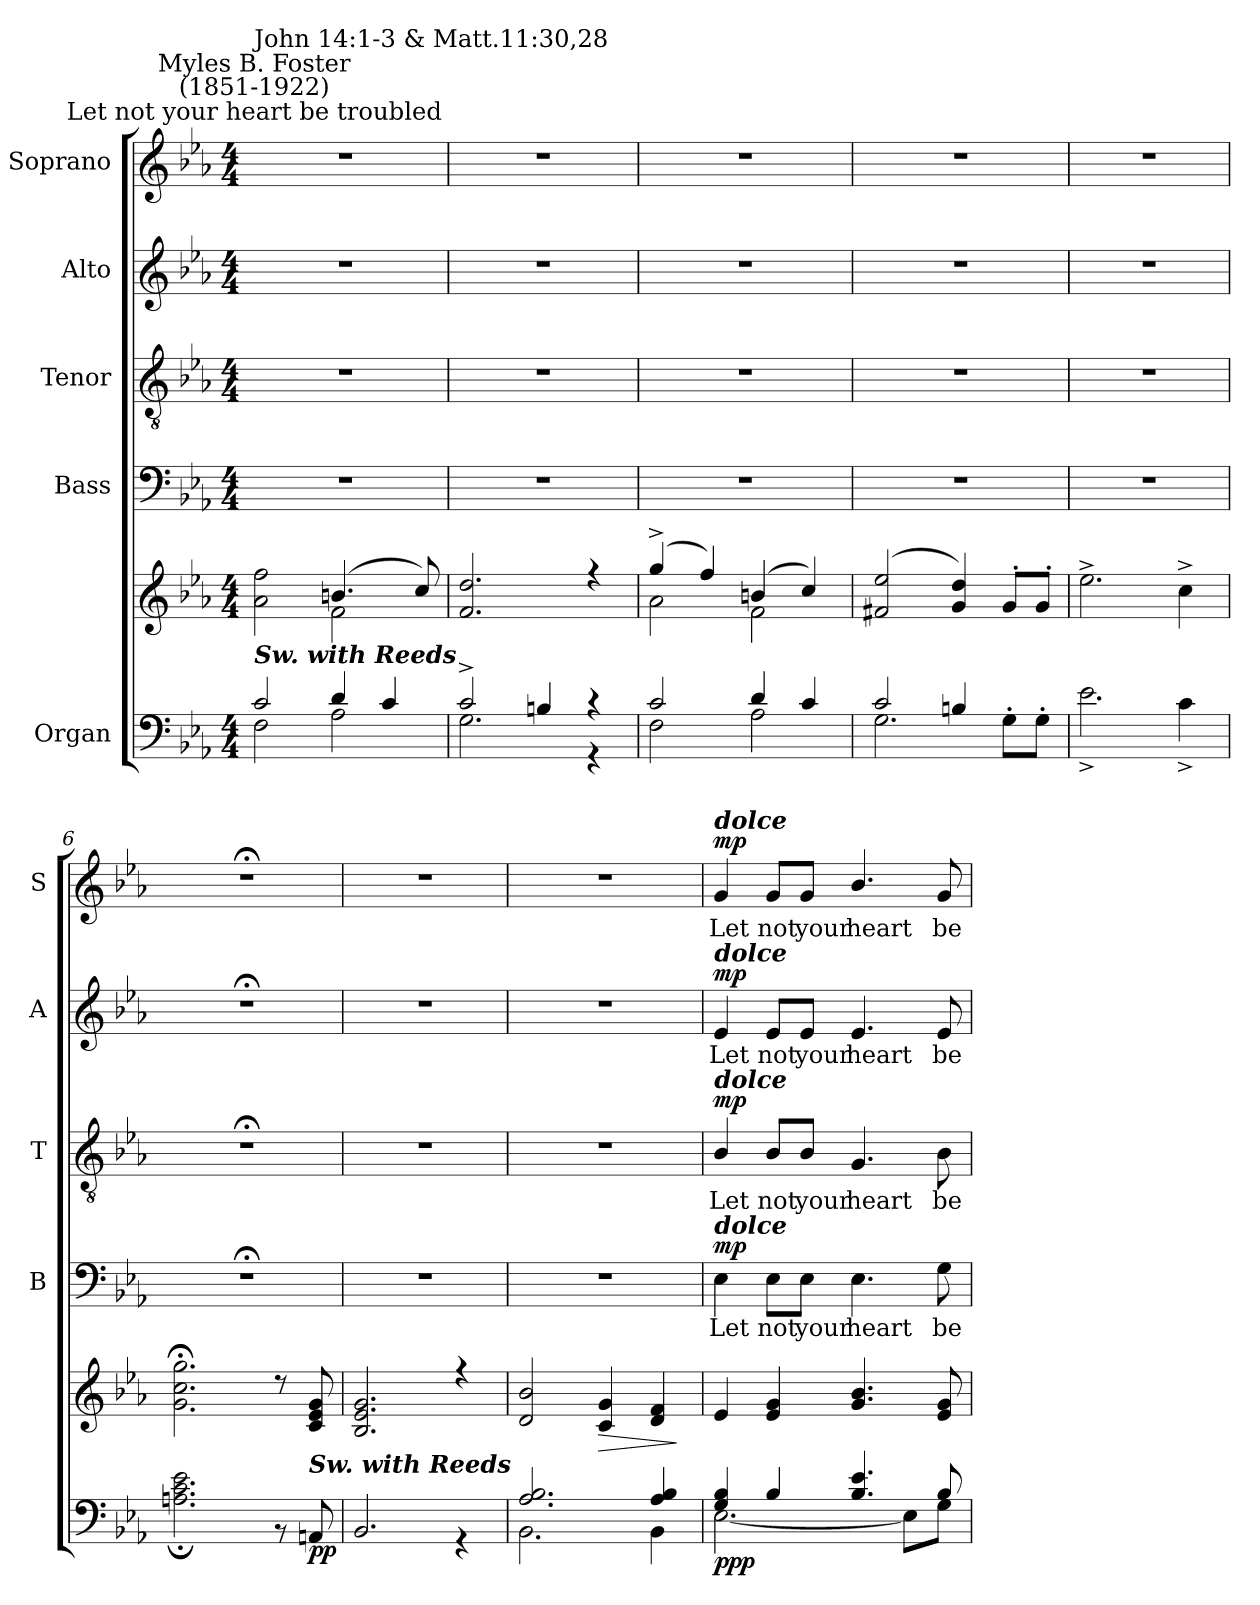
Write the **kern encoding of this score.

**kern	**kern	**dynam	**kern	**text	**dynam	**kern	**text	**dynam	**kern	**text	**dynam	**kern	**text	**dynam
*part5	*part5	*part5	*part4	*part4	*part4	*part3	*part3	*part3	*part2	*part2	*part2	*part1	*part1	*part1
*staff6	*staff5	*staff5/6	*staff4	*staff4	*staff4	*staff3	*staff3	*staff3	*staff2	*staff2	*staff2	*staff1	*staff1	*staff1
*I"Organ	*	*	*I"Bass	*	*	*I"Tenor	*	*	*I"Alto	*	*	*I"Soprano	*	*
*	*	*	*I'B	*	*	*I'T	*	*	*I'A	*	*	*I'S	*	*
*clefF4	*clefG2	*	*clefF4	*	*	*clefGv2	*	*	*clefG2	*	*	*clefG2	*	*
*k[b-e-a-]	*k[b-e-a-]	*	*k[b-e-a-]	*	*	*k[b-e-a-]	*	*	*k[b-e-a-]	*	*	*k[b-e-a-]	*	*
*E-:	*E-:	*	*E-:	*	*	*E-:	*	*	*E-:	*	*	*E-:	*	*
*M4/4	*M4/4	*	*M4/4	*	*	*M4/4	*	*	*M4/4	*	*	*M4/4	*	*
=1	=1	=1	=1	=1	=1	=1	=1	=1	=1	=1	=1	=1	=1	=1
*^	*^	*	*	*	*	*	*	*	*	*	*	*	*	*
!	!	!	!	!	!	!	!	!	!	!	!	!	!	!LO:TX:a:cj:t=Let not your heart be troubled	!	!
!	!	!	!	!	!	!	!	!	!	!	!	!	!	!LO:TX:a:cj:t=Myles B. Foster\n(1851-1922)	!	!
!	!	!	!	!	!	!	!	!	!	!	!	!	!	!LO:TX:a:t=John 14&colon;1-3 & Matt.11&colon;30,28	!	!
!	!	!LO:TX:b:Bi:t=Sw. with Reeds	!	!	!	!	!	!	!	!	!	!	!	!	!	!
2c/	2F\	2a-\ 2ff\	2ryy	.	1r	.	.	1r	.	.	1r	.	.	1r	.	.
4d/	2A-\	(>4.bn/	2f\	.	.	.	.	.	.	.	.	.	.	.	.	.
4c/	.	.	.	.	.	.	.	.	.	.	.	.	.	.	.	.
.	.	8cc/)	.	.	.	.	.	.	.	.	.	.	.	.	.	.
=2	=2	=2	=2	=2	=2	=2	=2	=2	=2	=2	=2	=2	=2	=2	=2	=2
2c^/	2.G\	2.f/ 2.dd/	1ryy	.	1r	.	.	1r	.	.	1r	.	.	1r	.	.
4Bn/	.	.	.	.	.	.	.	.	.	.	.	.	.	.	.	.
4r	4r	4r	.	.	.	.	.	.	.	.	.	.	.	.	.	.
=3	=3	=3	=3	=3	=3	=3	=3	=3	=3	=3	=3	=3	=3	=3	=3	=3
2c/	2F\	(>4gg^/	2a-\	.	1r	.	.	1r	.	.	1r	.	.	1r	.	.
.	.	4ff/)	.	.	.	.	.	.	.	.	.	.	.	.	.	.
4d/	2A-\	(>4bn/	2f\	.	.	.	.	.	.	.	.	.	.	.	.	.
4c/	.	4cc/)	.	.	.	.	.	.	.	.	.	.	.	.	.	.
=4	=4	=4	=4	=4	=4	=4	=4	=4	=4	=4	=4	=4	=4	=4	=4	=4
2c/	2.G\	(>2f#X/ 2ee-/	1ryy	.	1r	.	.	1r	.	.	1r	.	.	1r	.	.
4Bn/	.	4g/ 4dd/)	.	.	.	.	.	.	.	.	.	.	.	.	.	.
4ryy	8G'\L	8g'/L	.	.	.	.	.	.	.	.	.	.	.	.	.	.
.	8G'\J	8g'/J	.	.	.	.	.	.	.	.	.	.	.	.	.	.
=5	=5	=5	=5	=5	=5	=5	=5	=5	=5	=5	=5	=5	=5	=5	=5	=5
1ryy	2.e-^\	2.ee-^\	1ryy	.	1r	.	.	1r	.	.	1r	.	.	1r	.	.
.	4c^\	4cc^\	.	.	.	.	.	.	.	.	.	.	.	.	.	.
=6	=6	=6	=6	=6	=6	=6	=6	=6	=6	=6	=6	=6	=6	=6	=6	=6
!	!	!	!	!LO:DY:b=2	!	!	!	!	!	!	!	!	!	!	!	!
!	!	!	!	!LO:DY:n=1:b	!	!	!	!	!	!	!	!	!	!	!	!
1ryy	2.An\; 2.c\; 2.e-\;	2.g\;< 2.cc\;< 2.gg\;<	1ryy	sf sf	1r;<	.	.	1r;<	.	.	1r;<	.	.	1r;<	.	.
.	8r	8r	.	.	.	.	.	.	.	.	.	.	.	.	.	.
!	!	!LO:TX:b:Bi:t=Sw. with Reeds	!	!	!	!	!	!	!	!	!	!	!	!	!	!
!	!	!	!	!LO:DY:n=2:b=2	!	!	!	!	!	!	!	!	!	!	!	!
!	!	!	!	!LO:DY:n=3:b	!	!	!	!	!	!	!	!	!	!	!	!
.	8AAn/	8c/ 8e-/ 8g/	.	p p	.	.	.	.	.	.	.	.	.	.	.	.
=7	=7	=7	=7	=7	=7	=7	=7	=7	=7	=7	=7	=7	=7	=7	=7	=7
1ryy	2.BB-/	2.B-/ 2.e-/ 2.g/	1ryy	.	1r	.	.	1r	.	.	1r	.	.	1r	.	.
.	4r	4r	.	.	.	.	.	.	.	.	.	.	.	.	.	.
=8	=8	=8	=8	=8	=8	=8	=8	=8	=8	=8	=8	=8	=8	=8	=8	=8
2.A-/ 2.B-/	2.BB-\	2d/ 2b-/	1ryy	.	1r	.	.	1r	.	.	1r	.	.	1r	.	.
!	!	!	!	!LO:HP:b	!	!	!	!	!	!	!	!	!	!	!	!
.	.	4c/ 4g/	.	>	.	.	.	.	.	.	.	.	.	.	.	.
4A-/ 4B-/	4BB-\	4d/ 4f/	.	.	.	.	.	.	.	.	.	.	.	.	.	.
*v	*v	*	*	*	*	*	*	*	*	*	*	*	*	*	*	*
*	*v	*v	*	*	*	*	*	*	*	*	*	*	*	*	*
.	.	]	.	.	.	.	.	.	.	.	.	.	.	.
=9	=9	=9	=9	=9	=9	=9	=9	=9	=9	=9	=9	=9	=9	=9
*^	*^	*	*	*	*	*	*	*	*	*	*	*	*	*
!	!	!	!	!	!	!	!	!	!	!	!	!	!	!LO:TX:a:Bi:t=dolce	!	!
!	!	!	!	!	!	!	!	!	!	!	!LO:TX:a:Bi:t=dolce	!	!	!	!	!
!	!	!	!	!	!	!	!	!LO:TX:a:Bi:t=dolce	!	!	!	!	!	!	!	!
!	!	!	!	!	!LO:TX:a:Bi:t=dolce	!	!	!	!	!	!	!	!	!	!	!
!	!	!	!	!LO:DY:b=2	!	!LO:LY:b	!	!	!LO:LY:b	!	!	!LO:LY:b	!	!	!LO:LY:b	!
!	!	!	!	!LO:DY:n=1:b=2	!	!	!	!	!	!	!	!	!	!	!	!
!	!	!	!	!LO:DY:n=2:b	!	!	!LO:DY:b	!	!	!LO:DY:b	!	!	!LO:DY:b	!	!	!LO:DY:b
4G/ 4B-/	[2.E-\	4e-/	1ryy	p p p	4E-	Let	mp	4B-/	Let	mp	4e-	Let	mp	4g	Let	mp
!	!	!	!	!	!	!LO:LY:b	!	!	!LO:LY:b	!	!	!LO:LY:b	!	!	!LO:LY:b	!
4B-/	.	4e-/ 4g/	.	.	8E-\L	not	.	8B-/L	not	.	8e-/L	not	.	8g/L	not	.
!	!	!	!	!	!	!LO:LY:b	!	!	!LO:LY:b	!	!	!LO:LY:b	!	!	!LO:LY:b	!
.	.	.	.	.	8E-\J	your	.	8B-/J	your	.	8e-/J	your	.	8g/J	your	.
!	!	!	!	!	!	!LO:LY:b	!	!	!LO:LY:b	!	!	!LO:LY:b	!	!	!LO:LY:b	!
4.B-/ 4.e-/	.	4.g/ 4.b-/	.	.	4.E-\	heart	.	4.G/	heart	.	4.e-/	heart	.	4.b-/	heart	.
.	8E-\L]	.	.	.	.	.	.	.	.	.	.	.	.	.	.	.
!	!	!	!	!	!	!LO:LY:b	!	!	!LO:LY:b	!	!	!LO:LY:b	!	!	!LO:LY:b	!
8B-/	8G\J	8e-/ 8g/	.	.	8G	be	.	8B-	be	.	8e-	be	.	8g	be	.
*v	*v	*	*	*	*	*	*	*	*	*	*	*	*	*	*	*
*	*v	*v	*	*	*	*	*	*	*	*	*	*	*	*	*
=	=	=	=	=	=	=	=	=	=	=	=	=	=	=
*-	*-	*-	*-	*-	*-	*-	*-	*-	*-	*-	*-	*-	*-	*-
